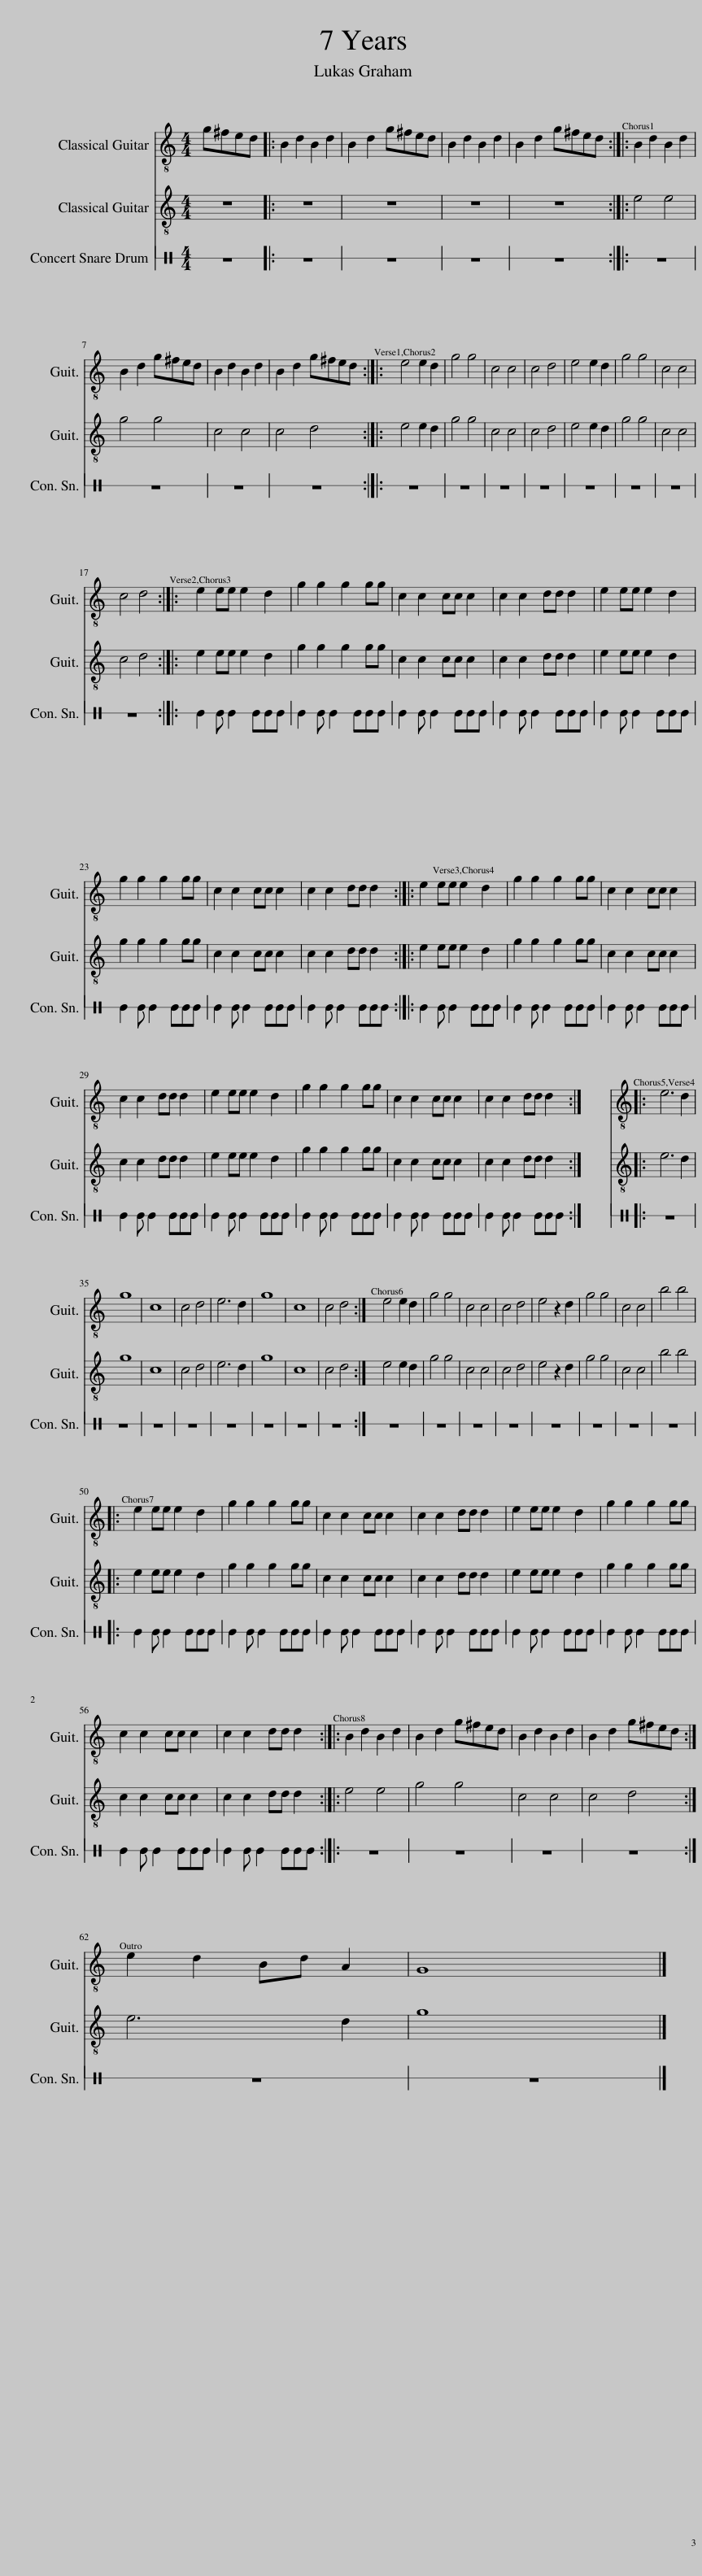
X:1
%%score 1 2 3
L:1/8
M:4/4
I:linebreak $
K:C
V:1 treble-8
V:2 treble-8
V:3 perc stafflines=1
K:none
V:1
 g^fed |: B2 d2 B2 d2 | B2 d2 g^fed | B2 d2 B2 d2 | B2 d2 g^fed :: %5
 !Chorus1!B2 d2 B2 d2 |$ B2 d2 g^fed | B2 d2 B2 d2 | B2 d2 g^fed :: !Verse1,Chorus2!e4 e2 d2 | %10
 g4 g4 | c4 c4 | c4 d4 | e4 e2 d2 | g4 g4 | %15
 c4 c4 |$ c4 d4 :: !Verse2,Chorus3!e2 ee e2 d2 | g2 g2 g2 gg | c2 c2 cc c2 | %20
 c2 c2 dd d2 | e2 ee e2 d2 |$ g2 g2 g2 gg | c2 c2 cc c2 | c2 c2 dd d2 :: %25
 e2 ee !Verse3,Chorus4!e2 d2 | g2 g2 g2 gg | c2 c2 cc c2 |$ c2 c2 dd d2 | e2 ee e2 d2 | %30
 g2 g2 g2 gg | c2 c2 cc c2 | c2 c2 dd d2 :: !Chorus5,Verse4!e6 d2 |$ g8 | %35
 c8 | c4 d4 | e6 d2 | g8 | c8 | %40
 c4 d4 :| !Chorus6!e4 e2 d2 | g4 g4 | c4 c4 | c4 d4 | %45
 e4 z2 d2 | g4 g4 | c4 c4 | b4 b4 |:$ !Chorus7!e2 ee e2 d2 | %50
 g2 g2 g2 gg | c2 c2 cc c2 | c2 c2 dd d2 | e2 ee e2 d2 | g2 g2 g2 gg |$ %55
 c2 c2 cc c2 | c2 c2 dd d2 :: !Chorus8!B2 d2 B2 d2 | B2 d2 g^fed | B2 d2 B2 d2 | %60
 B2 d2 g^fed :|$ !Outro!e2 d2 Bd A2 | G8 |] %63
V:2
 z4 |: z8 | z8 | z8 | z8 :: %5
 e4 e4 |$ g4 g4 | c4 c4 | c4 d4 :: e4 e2 d2 | %10
 g4 g4 | c4 c4 | c4 d4 | e4 e2 d2 | g4 g4 | %15
 c4 c4 |$ c4 d4 :: e2 ee e2 d2 | g2 g2 g2 gg | c2 c2 cc c2 | %20
 c2 c2 dd d2 | e2 ee e2 d2 |$ g2 g2 g2 gg | c2 c2 cc c2 | c2 c2 dd d2 :: %25
 e2 ee e2 d2 | g2 g2 g2 gg | c2 c2 cc c2 |$ c2 c2 dd d2 | e2 ee e2 d2 | %30
 g2 g2 g2 gg | c2 c2 cc c2 | c2 c2 dd d2 :: e6 d2 |$ g8 | %35
 c8 | c4 d4 | e6 d2 | g8 | c8 | %40
 c4 d4 :| e4 e2 d2 | g4 g4 | c4 c4 | c4 d4 | %45
 e4 z2 d2 | g4 g4 | c4 c4 | b4 b4 |:$ e2 ee e2 d2 | %50
 g2 g2 g2 gg | c2 c2 cc c2 | c2 c2 dd d2 | e2 ee e2 d2 | g2 g2 g2 gg |$ %55
 c2 c2 cc c2 | c2 c2 dd d2 :: e4 e4 | g4 g4 | c4 c4 | %60
 c4 d4 :|$ e6 d2 | g8 |] %63
V:3
 z4 |: z8 | z8 | z8 | z8 :: %5
 z8 |$ z8 | z8 | z8 :: z8 | %10
 z8 | z8 | z8 | z8 | z8 | %15
 z8 |$ z8 :: E2 E E2 EEE | E2 E E2 EEE | E2 E E2 EEE | %20
 E2 E E2 EEE | E2 E E2 EEE |$ E2 E E2 EEE | E2 E E2 EEE | E2 E E2 EEE :: %25
 E2 E E2 EEE | E2 E E2 EEE | E2 E E2 EEE |$ E2 E E2 EEE | E2 E E2 EEE | %30
 E2 E E2 EEE | E2 E E2 EEE | E2 E E2 EEE :: z8 |$ z8 | %35
 z8 | z8 | z8 | z8 | z8 | %40
 z8 :| z8 | z8 | z8 | z8 | %45
 z8 | z8 | z8 | z8 |:$ E2 E E2 EEE | %50
 E2 E E2 EEE | E2 E E2 EEE | E2 E E2 EEE | E2 E E2 EEE | E2 E E2 EEE |$ %55
 E2 E E2 EEE | E2 E E2 EEE :: z8 | z8 | z8 | %60
 z8 :|$ z8 | z8 |] %63
